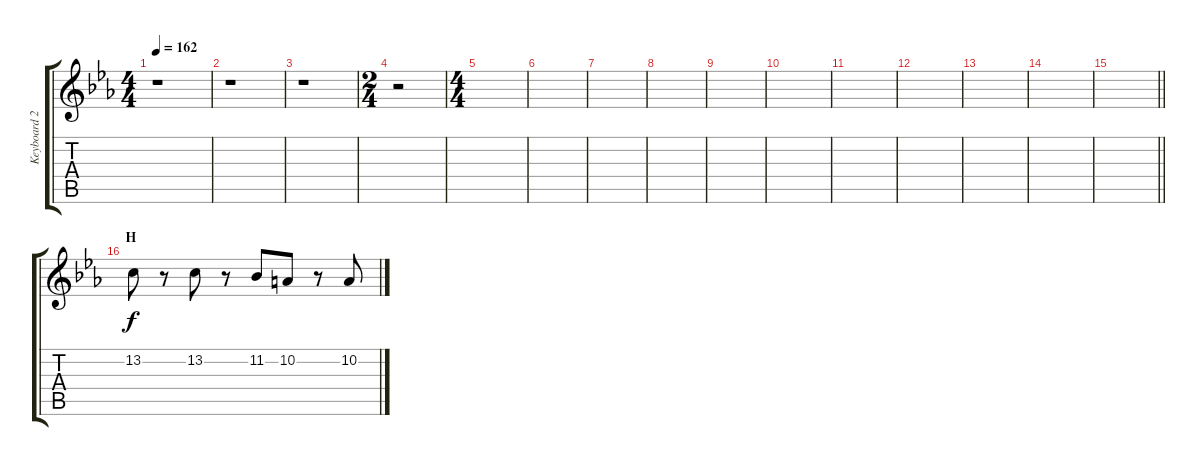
\track ("Keyboard 2" "Keyboard 2") {instrument lead1square}
\staff {score tabs}
\tuning (E4 B3 G3 D3 A2 E2) {hide}
\ts (4 4)
\tempo 162
\clef g2
\ks eb
r.1{dy f} |
r.1 |
r.1 |
\ts (2 4)
r.2 |
\ts (4 4)
|
|
|
|
|
|
|
|
|
|
\barLineRight lightlight
|
\section ("" "H")
13.2.8{balance 16} r.8 13.2.8 r.8 11.2.8 10.2.8 r.8 10.2.8
